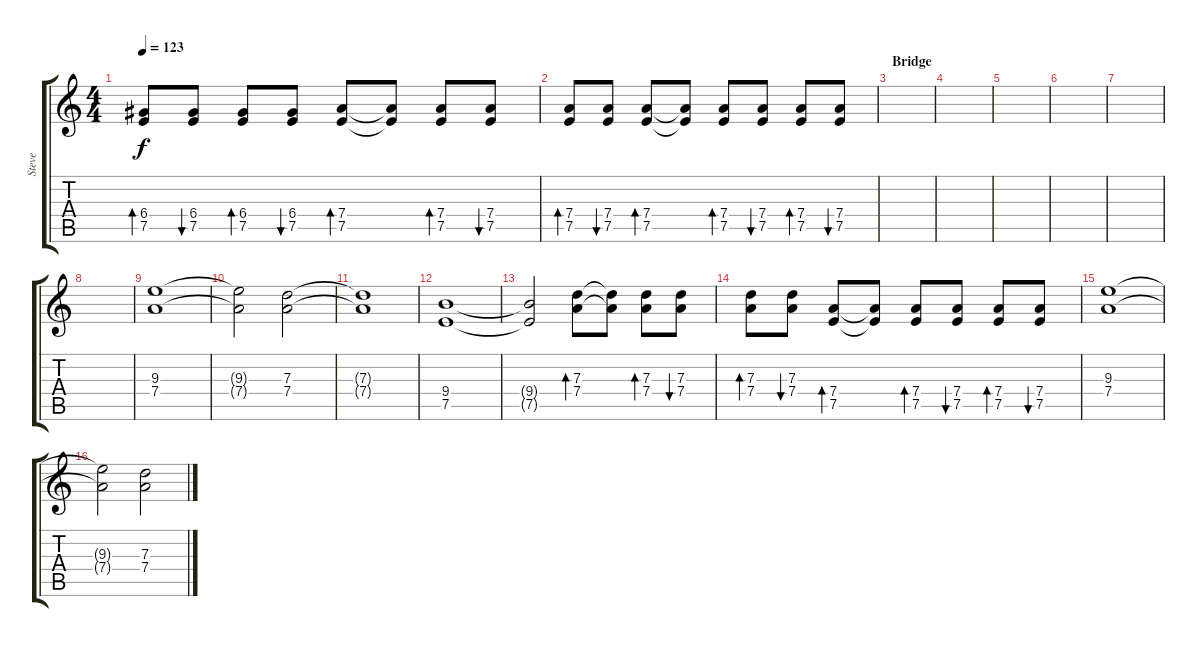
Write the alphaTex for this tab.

\track ("Steve" "Steve") {instrument electricguitarjazz}
\staff {score tabs}
\tuning (E4 B3 G3 D3 A2 E2) {hide}
\ts (4 4)
\tempo 123
\clef g2
\ks c
(6.4 7.5).8{bd 60 dy f instrument electricguitarjazz} (6.4 7.5).8{bu 60} (6.4 7.5).8{bd 60} (6.4 7.5).8{bu 60} (7.4 7.5).8{bd 60} (7.4{t} 7.5{t}).8 (7.4 7.5).8{bd 60} (7.4 7.5).8{bu 60} |
(7.4 7.5).8{bd 60 instrument electricguitarjazz} (7.4 7.5).8{bu 60} (7.4 7.5).8{bd 60} (7.4{t} 7.5{t}).8 (7.4 7.5).8{bd 60} (7.4 7.5).8{bu 60} (7.4 7.5).8{bd 60} (7.4 7.5).8{bu 60} |
\section ("" "Bridge")
|
|
|
|
|
|
(9.3 7.4).1 |
(9.3{t} 7.4{t}).2 (7.3 7.4).2 |
(7.3{t} 7.4{t}).1 |
(9.4 7.5).1 |
(9.4{t} 7.5{t}).2 (7.3 7.4).8{bd 240} (7.3{t} 7.4{t}).8 (7.3 7.4).8{bd 240} (7.3 7.4).8{bu 240} |
(7.3 7.4).8{bd 240} (7.3 7.4).8{bu 240} (7.4 7.5).8{bd 240} (7.4{t} 7.5{t}).8 (7.4 7.5).8{bd 240} (7.4 7.5).8{bu 240} (7.4 7.5).8{bd 240} (7.4 7.5).8{bu 240} |
(9.3 7.4).1 |
(9.3{t} 7.4{t}).2 (7.3 7.4).2
